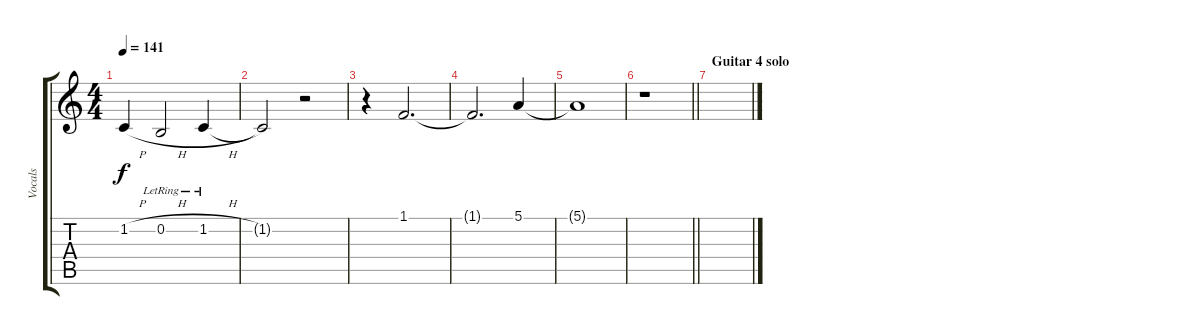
\track ("Vocals" "Vocals") {instrument fiddle}
\staff {score tabs}
\tuning (E4 B3 G3 D3 A2 D2) {hide}
\ts (4 4)
\tempo 141
\clef g2
\ks c
1.2{h t}.4{dy f} 0.2{h lr}.2 1.2{h lr}.4 |
1.2{t}.2 r.2 |
r.4 1.1.2{d} |
1.1{t}.2{d} 5.1.4 |
5.1{t}.1 |
\barLineRight lightlight
r.1 |
\section ("" "Guitar 4 solo")
